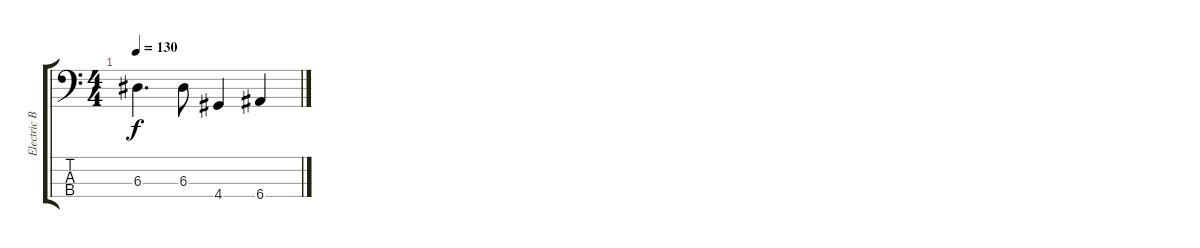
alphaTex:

\track ("Electric Bass" "Electric B") {instrument electricbassfinger}
\staff {score tabs}
\tuning (G2 D2 A1 E1) {hide}
\ts (4 4)
\tempo 130
\clef f4
\ks c
6.3.4{d dy f} 6.3.8 4.4.4 6.4.4
